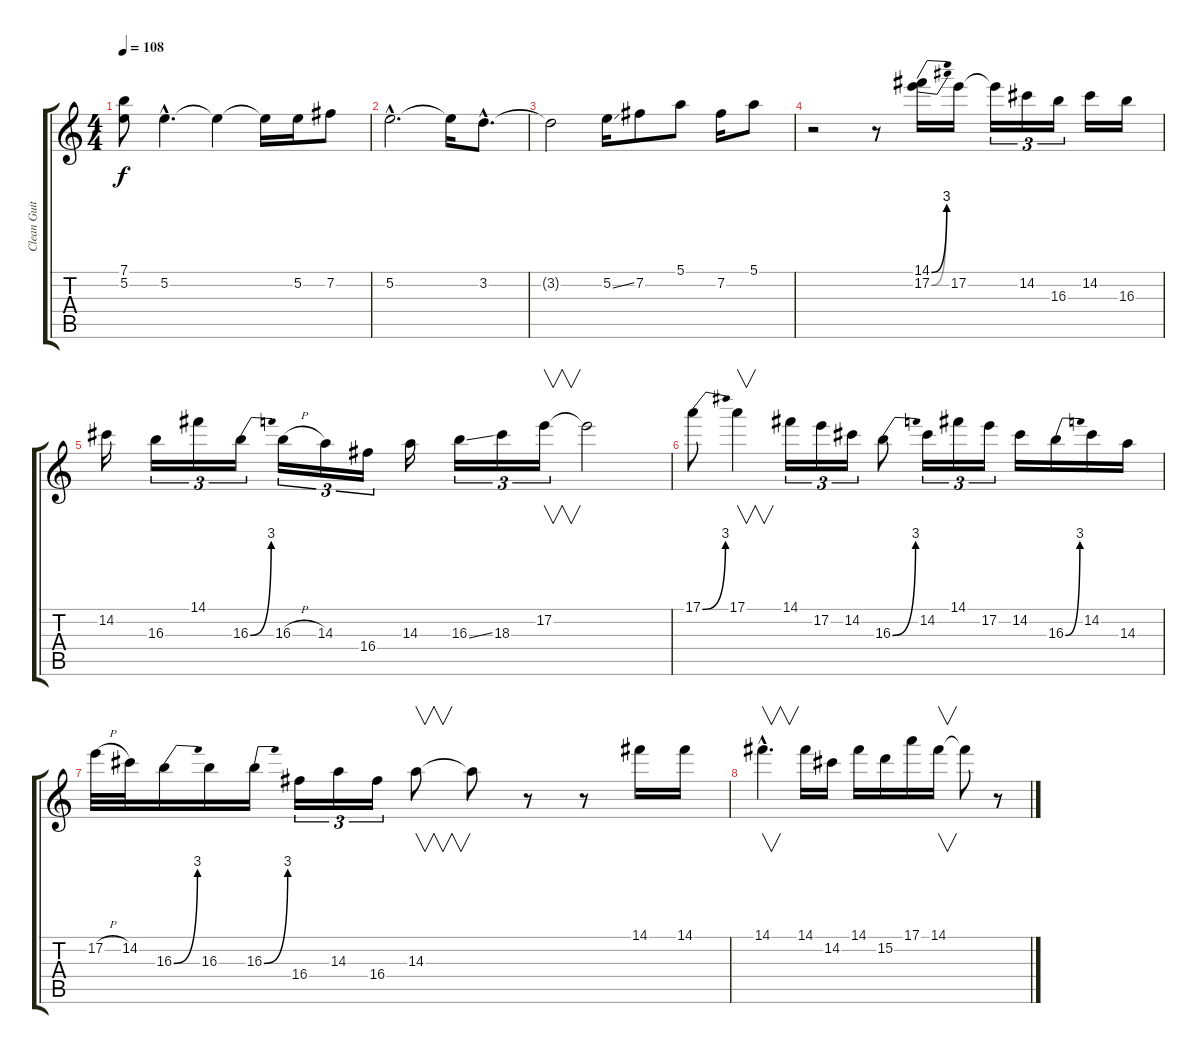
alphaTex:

\track ("Clean Guitar" "Clean Guit") {instrument electricguitarclean}
\staff {score tabs}
\tuning (E4 B3 G3 D3 A2 E2) {hide}
\ts (4 4)
\tempo 108
\clef g2
\ks c
(7.1 5.2).8{dy f instrument electricguitarclean} 5.2{hac}.4{d} 5.2{t}.4 5.2{t}.16 5.2.16 7.2.8 |
5.2{hac}.2{d} 5.2{t}.16 3.2{hac}.8{d} |
3.2{t}.2 5.2{ss}.16 7.2.8 5.1.8 7.2.16 5.1.8 |
r.2 r.8 (14.1{be (bend 0 0 60 12)} 17.2{be (bend 0 0 60 12)}).16 17.2.16 17.2{t}.16{tu (3 2)} 14.2.16{tu (3 2)} 16.3.16{tu (3 2)} 14.2.16 16.3.16 |
14.2.16 16.3.16{tu (3 2)} 14.1.16{tu (3 2)} 16.3{be (bend 0 0 60 12)}.16{tu (3 2)} 16.3{h}.16{tu (3 2)} 14.3.16{tu (3 2)} 16.4.16{tu (3 2)} 14.3.16 16.3{ss}.16{tu (3 2)} 18.3.16{tu (3 2)} 17.2.16{v tu (3 2)} 17.2{t}.2 |
17.1{be (bend 0 0 60 12)}.8 17.1.4{v} 14.1.16{tu (3 2)} 17.2.16{tu (3 2)} 14.2.16{tu (3 2)} 16.3{be (bend 0 0 60 12)}.8 14.2.16{tu (3 2)} 14.1.16{tu (3 2)} 17.2.16{tu (3 2)} 14.2.16 16.3{be (bend 0 0 60 12)}.16 14.2.16 14.3.16 |
17.2{h}.32 14.2.32 16.3{be (bend 0 0 60 12)}.16 16.3.16 16.3{be (bend 0 0 60 12)}.16 16.4.16{tu (3 2)} 14.3.16{tu (3 2)} 16.4.16{tu (3 2)} 14.3.8{v} 14.3{t}.8 r.8 r.8 14.1.16 14.1.16 |
14.1{hac}.4{v d} 14.1.16 14.2.16 14.1.16 15.2.16 17.1.16 14.1.16{v} 14.1{t}.8 r.8
